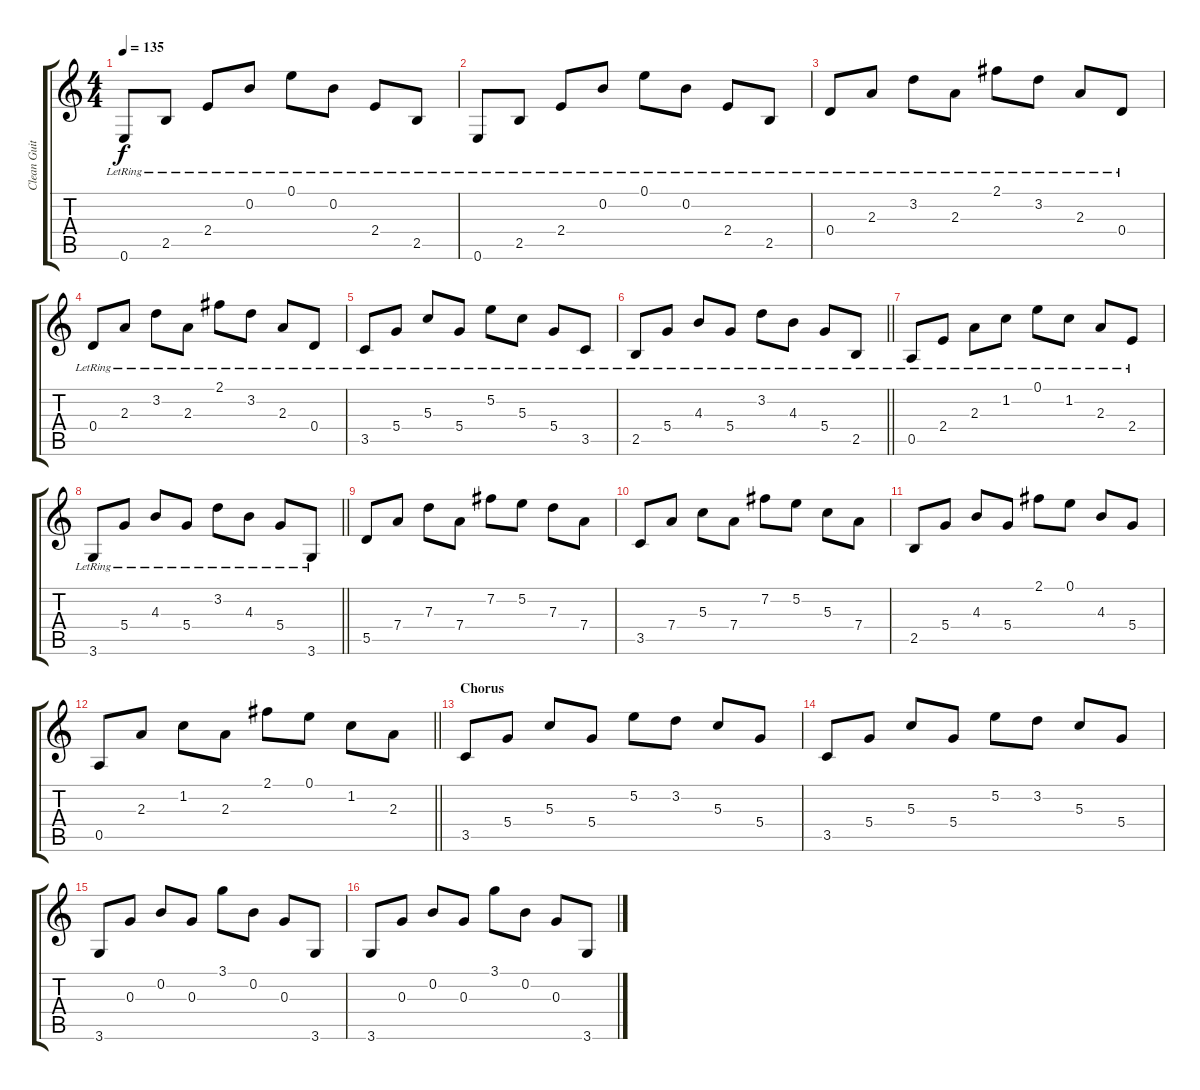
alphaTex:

\track ("Clean Guitar" "Clean Guit") {instrument electricguitarjazz}
\staff {score tabs}
\tuning (E4 B3 G3 D3 A2 E2) {hide}
\ts (4 4)
\tempo 135
\clef g2
\ks c
0.6{lr}.8{dy f} 2.5{lr}.8 2.4{lr}.8 0.2{lr}.8 0.1{lr}.8 0.2{lr}.8 2.4{lr}.8 2.5{lr}.8 |
0.6{lr}.8 2.5{lr}.8 2.4{lr}.8 0.2{lr}.8 0.1{lr}.8 0.2{lr}.8 2.4{lr}.8 2.5{lr}.8 |
0.4{lr}.8 2.3{lr}.8 3.2{lr}.8 2.3{lr}.8 2.1{lr}.8 3.2{lr}.8 2.3{lr}.8 0.4{lr}.8 |
0.4{lr}.8 2.3{lr}.8 3.2{lr}.8 2.3{lr}.8 2.1{lr}.8 3.2{lr}.8 2.3{lr}.8 0.4{lr}.8 |
3.5{lr}.8 5.4{lr}.8 5.3{lr}.8 5.4{lr}.8 5.2{lr}.8 5.3{lr}.8 5.4{lr}.8 3.5{lr}.8 |
\barLineRight lightlight
2.5{lr}.8 5.4{lr}.8 4.3{lr}.8 5.4{lr}.8 3.2{lr}.8 4.3{lr}.8 5.4{lr}.8 2.5{lr}.8 |
0.5{lr}.8 2.4{lr}.8 2.3{lr}.8 1.2{lr}.8 0.1{lr}.8 1.2{lr}.8 2.3{lr}.8 2.4{lr}.8 |
\barLineRight lightlight
3.6{lr}.8 5.4{lr}.8 4.3{lr}.8 5.4{lr}.8 3.2{lr}.8 4.3{lr}.8 5.4{lr}.8 3.6{lr}.8 |
5.5.8 7.4.8 7.3.8 7.4.8 7.2.8 5.2.8 7.3.8 7.4.8 |
3.5.8 7.4.8 5.3.8 7.4.8 7.2.8 5.2.8 5.3.8 7.4.8 |
2.5.8 5.4.8 4.3.8 5.4.8 2.1.8 0.1.8 4.3.8 5.4.8 |
\barLineRight lightlight
0.5.8 2.3.8 1.2.8 2.3.8 2.1.8 0.1.8 1.2.8 2.3.8 |
\section ("" "Chorus")
3.5.8 5.4.8 5.3.8 5.4.8 5.2.8 3.2.8 5.3.8 5.4.8 |
3.5.8 5.4.8 5.3.8 5.4.8 5.2.8 3.2.8 5.3.8 5.4.8 |
3.6.8 0.3.8 0.2.8 0.3.8 3.1.8 0.2.8 0.3.8 3.6.8 |
3.6.8 0.3.8 0.2.8 0.3.8 3.1.8 0.2.8 0.3.8 3.6.8
